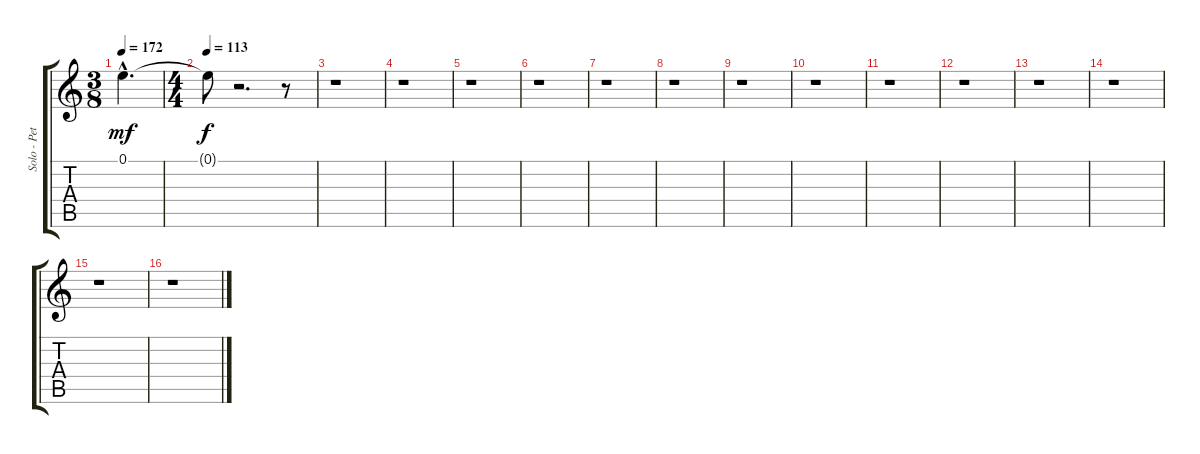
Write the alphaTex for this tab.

\track ("Solo - Petrucci" "Solo - Pet") {instrument overdrivenguitar}
\staff {score tabs}
\tuning (E4 B3 G3 D3 A2 E2) {hide}
\ts (3 8)
\tempo 172
\clef g2
\ks c
0.1{hac}.4{d dy mf} |
\ts (4 4)
\tempo 113
0.1{t}.8{dy f} r.2{d} r.8 |
r.1 |
r.1 |
r.1 |
r.1 |
r.1 |
r.1 |
r.1 |
r.1 |
r.1 |
r.1 |
r.1 |
r.1 |
r.1 |
r.1
